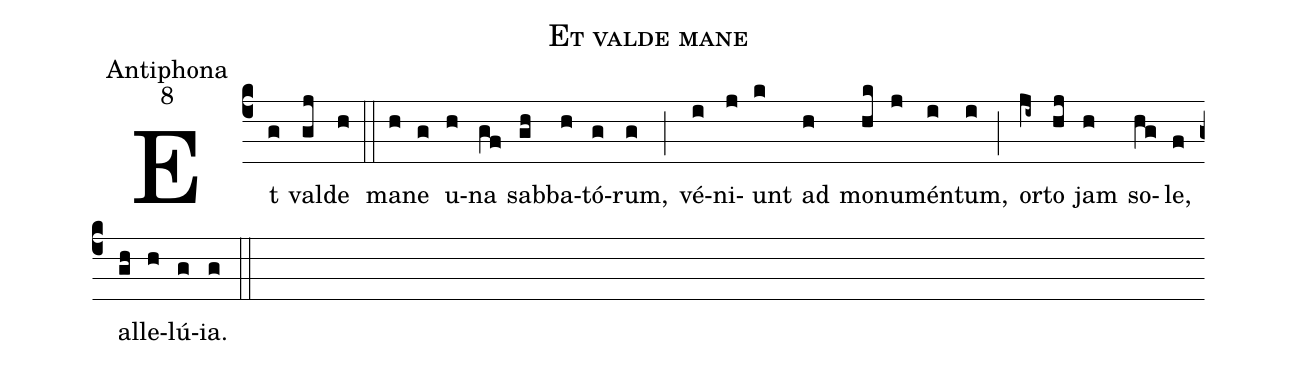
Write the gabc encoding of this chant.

name:Et valde mane;
office-part:Antiphona;
mode:8;
%%
(c4) Et(g) va(gj)lde(h) (::)
ma(h)ne(g) u(h)na(gf) sab(gh)ba(h)tó(g)rum,(g) (;) vé(i)ni(j)unt(k) ad(h) mo(hk)nu(j)mén(i)tum,(i) (;) or(ji~)to(hj) jam(h) so(hg)le,(f) al(gh)le(h)lú(g)ia.(g) (::)
